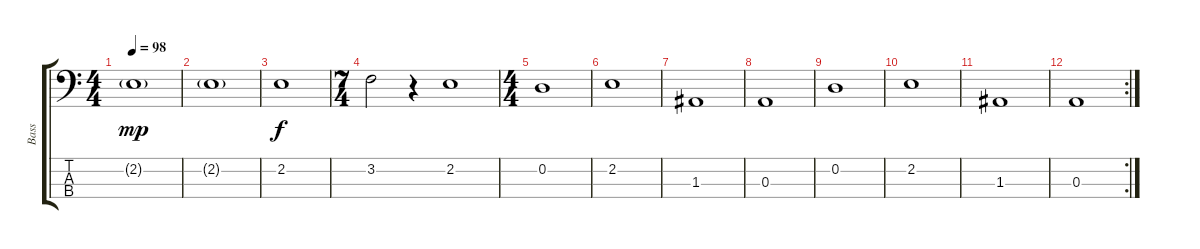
\track ("Bass" "Bass") {instrument electricbassfinger}
\staff {score tabs}
\tuning (G2 D2 A1 E1) {hide}
\ts (4 4)
\tempo 98
\clef f4
\ks c
2.2{g}.1{dy mp} |
2.2{g}.1 |
2.2.1{dy f} |
\ts (7 4)
3.2.2 r.4 2.2.1 |
\ts (4 4)
0.2.1 |
2.2.1 |
1.3.1 |
0.3.1 |
0.2.1 |
2.2.1 |
1.3.1 |
\rc 2
0.3.1
